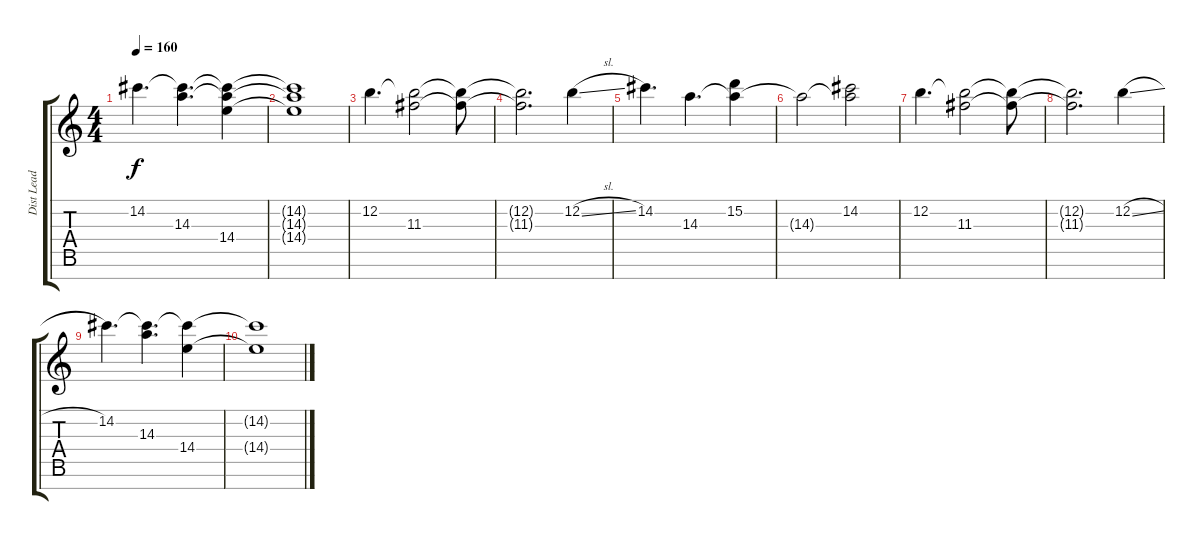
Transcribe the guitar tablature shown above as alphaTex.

\track ("Dist Lead" "Dist Lead") {instrument distortionguitar}
\staff {score tabs}
\tuning (E4 B3 G3 D3 A2 E2 B1) {hide}
\ts (4 4)
\tempo 160
\clef g2
\ks c
14.2.4{d dy f} (14.2{t} 14.3).4{d} (14.2{t} 14.3{t} 14.4).4 |
(14.2{t} 14.3{t} 14.4{t}).1 |
12.2.4{d} (12.2{t} 11.3).2 (12.2{t} 11.3{t}).8 |
(12.2{t} 11.3{t}).2{d} 12.2{sl}.4 |
14.2.4{d} 14.3.4{d} (15.2 14.3{t}).4 |
14.3{t}.2 (14.2 14.3{t}).2 |
12.2.4{d} (12.2{t} 11.3).2 (12.2{t} 11.3{t}).8 |
(12.2{t} 11.3{t}).2{d} 12.2{sl}.4 |
14.2.4{d} (14.2{t} 14.3).4{d} (14.2{t} 14.4).4 |
(14.2{t} 14.4{t}).1
